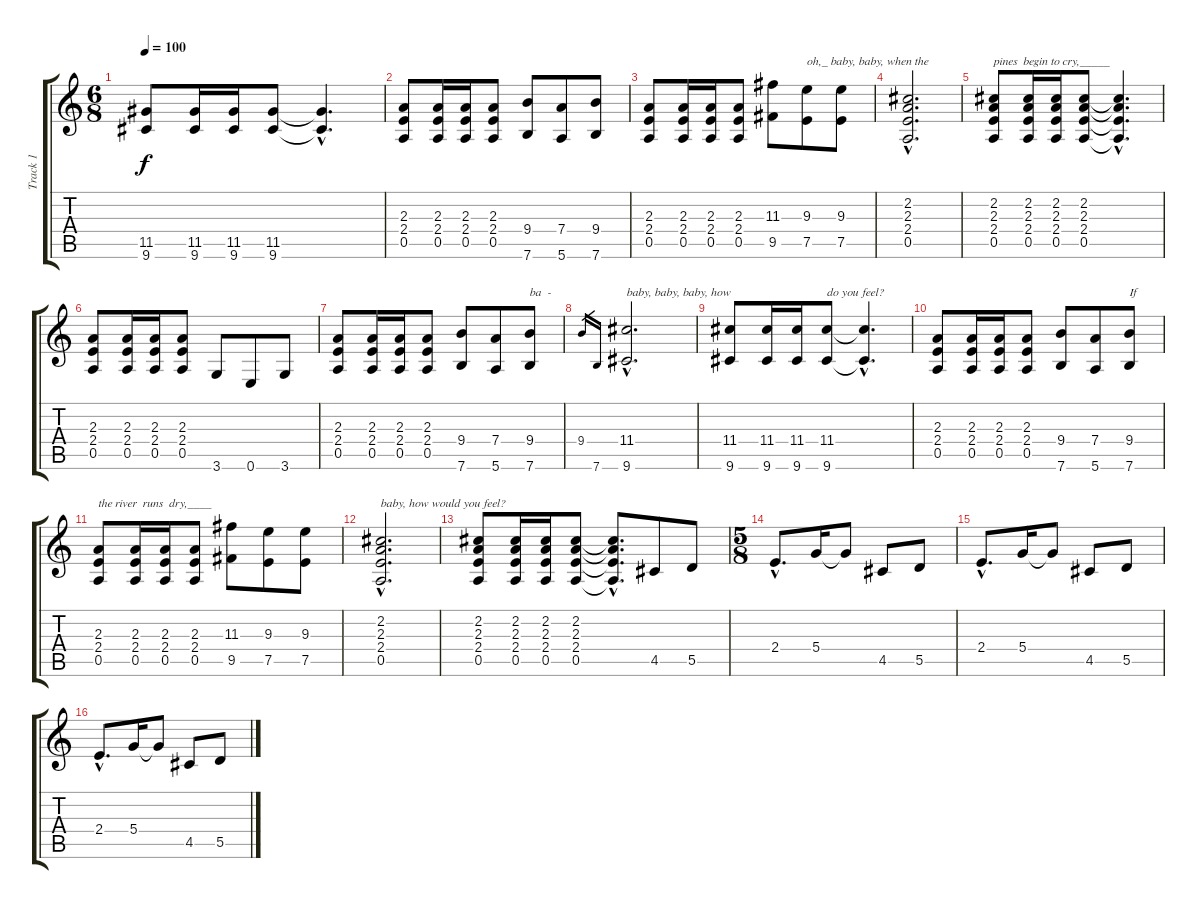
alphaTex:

\track ("Track 1" "Track 1") {instrument overdrivenguitar}
\staff {score tabs}
\tuning (E4 B3 G3 D3 A2 E2) {hide}
\ts (6 8)
\tempo 100
\clef g2
\ks c
(11.5 9.6).8{dy f} (11.5 9.6).16 (11.5 9.6).16 (11.5 9.6).8 (11.5{hac t} 9.6{hac t}).4{d} |
(2.3 2.4 0.5).8 (2.3 2.4 0.5).16 (2.3 2.4 0.5).16 (2.3 2.4 0.5).8 (9.4 7.6).8 (7.4 5.6).8 (9.4 7.6).8 |
(2.3 2.4 0.5).8 (2.3 2.4 0.5).16 (2.3 2.4 0.5).16 (2.3 2.4 0.5).8 (11.3 9.5).8 (9.3 7.5).8{txt "oh,_ baby, baby, when the "} (9.3 7.5).8 |
(2.2{hac} 2.3{hac} 2.4{hac} 0.5{hac}).2{d} |
(2.2 2.3 2.4 0.5).8{txt "pines  begin to cry,_____"} (2.2 2.3 2.4 0.5).16 (2.2 2.3 2.4 0.5).16 (2.2 2.3 2.4 0.5).8 (2.2{hac t} 2.3{hac t} 2.4{hac t} 0.5{hac t}).4{d} |
(2.3 2.4 0.5).8 (2.3 2.4 0.5).16 (2.3 2.4 0.5).16 (2.3 2.4 0.5).8 3.6.8 0.6.8 3.6.8 |
(2.3 2.4 0.5).8 (2.3 2.4 0.5).16 (2.3 2.4 0.5).16 (2.3 2.4 0.5).8 (9.4 7.6).8 (7.4 5.6).8 (9.4 7.6).8{txt "ba  -"} |
9.4.16{gr} 7.6.16{gr} (11.4{hac} 9.6{hac}).2{d txt "baby, baby, baby, how"} |
(11.4 9.6).8 (11.4 9.6).16 (11.4 9.6).16 (11.4 9.6).8{txt "do you feel?"} (11.4{hac t} 9.6{hac t}).4{d} |
(2.3 2.4 0.5).8 (2.3 2.4 0.5).16 (2.3 2.4 0.5).16 (2.3 2.4 0.5).8 (9.4 7.6).8 (7.4 5.6).8 (9.4 7.6).8{txt "If"} |
(2.3 2.4 0.5).8{txt "the river  runs  dry,____"} (2.3 2.4 0.5).16 (2.3 2.4 0.5).16 (2.3 2.4 0.5).8 (11.3 9.5).8 (9.3 7.5).8 (9.3 7.5).8 |
(2.2{hac} 2.3{hac} 2.4{hac} 0.5{hac}).2{d txt "baby, how would you feel?"} |
(2.2 2.3 2.4 0.5).8 (2.2 2.3 2.4 0.5).16 (2.2 2.3 2.4 0.5).16 (2.2 2.3 2.4 0.5).8 (2.2{hac t} 2.3{hac t} 2.4{hac t} 0.5{hac t}).8{d} 4.5.8 5.5.8 |
\ts (5 8)
2.4{hac}.8{d instrument overdrivenguitar} 5.4.16 5.4{t}.8 4.5.8 5.5.8 |
2.4{hac}.8{d} 5.4.16 5.4{t}.8 4.5.8 5.5.8 |
2.4{hac}.8{d} 5.4.16 5.4{t}.8 4.5.8 5.5.8
